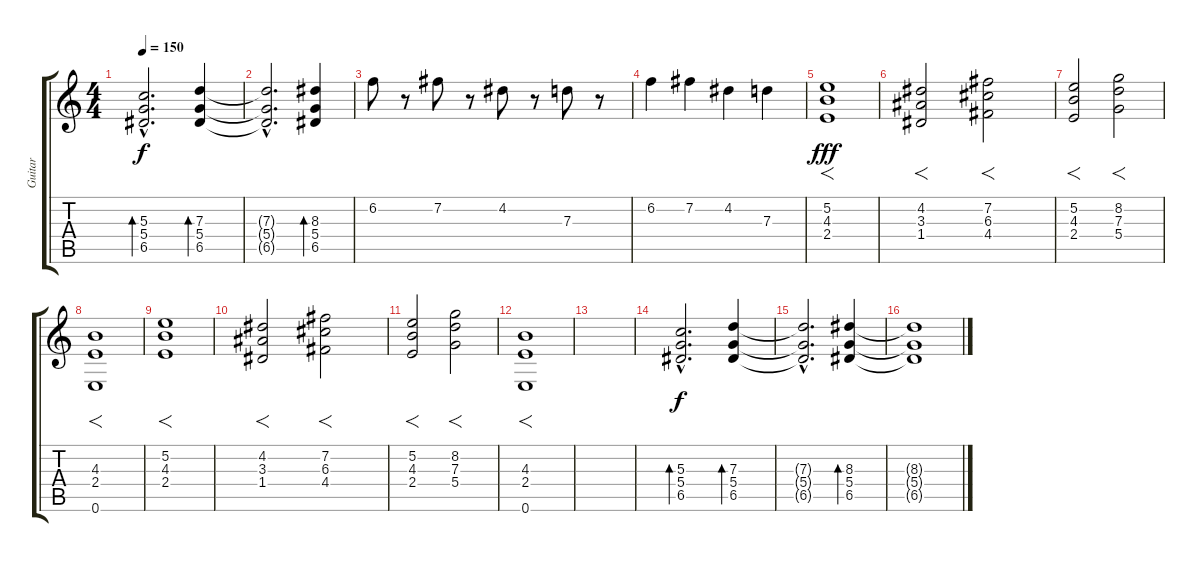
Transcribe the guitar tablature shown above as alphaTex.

\track ("Guitar" "Guitar") {instrument electricguitarjazz}
\staff {score tabs}
\tuning (E4 B3 G3 D3 A2 E2) {hide}
\ts (4 4)
\tempo 150
\clef g2
\ks c
(5.3{hac} 5.4{hac} 6.5{hac}).2{d bd 480 dy f} (7.3 5.4 6.5).4{bd 480} |
(7.3{hac t} 5.4{hac t} 6.5{hac t}).2{d} (8.3 5.4 6.5).4{bd 480} |
6.2.8 r.8 7.2.8 r.8 4.2.8 r.8 7.3.8 r.8 |
6.2.4 7.2.4 4.2.4 7.3.4 |
(5.2 4.3 2.4).1{f dy fff} |
(4.2 3.3 1.4).2{f} (7.2 6.3 4.4).2{f} |
(5.2 4.3 2.4).2{f} (8.2 7.3 5.4).2{f} |
(4.3 2.4 0.6).1{f} |
(5.2 4.3 2.4).1{f} |
(4.2 3.3 1.4).2{f} (7.2 6.3 4.4).2{f} |
(5.2 4.3 2.4).2{f} (8.2 7.3 5.4).2{f} |
(4.3 2.4 0.6).1{f} |
|
(5.3{hac} 5.4{hac} 6.5{hac}).2{d bd 480 dy f} (7.3 5.4 6.5).4{bd 480} |
(7.3{hac t} 5.4{hac t} 6.5{hac t}).2{d} (8.3 5.4 6.5).4{bd 480} |
(8.3{t} 5.4{t} 6.5{t}).1
